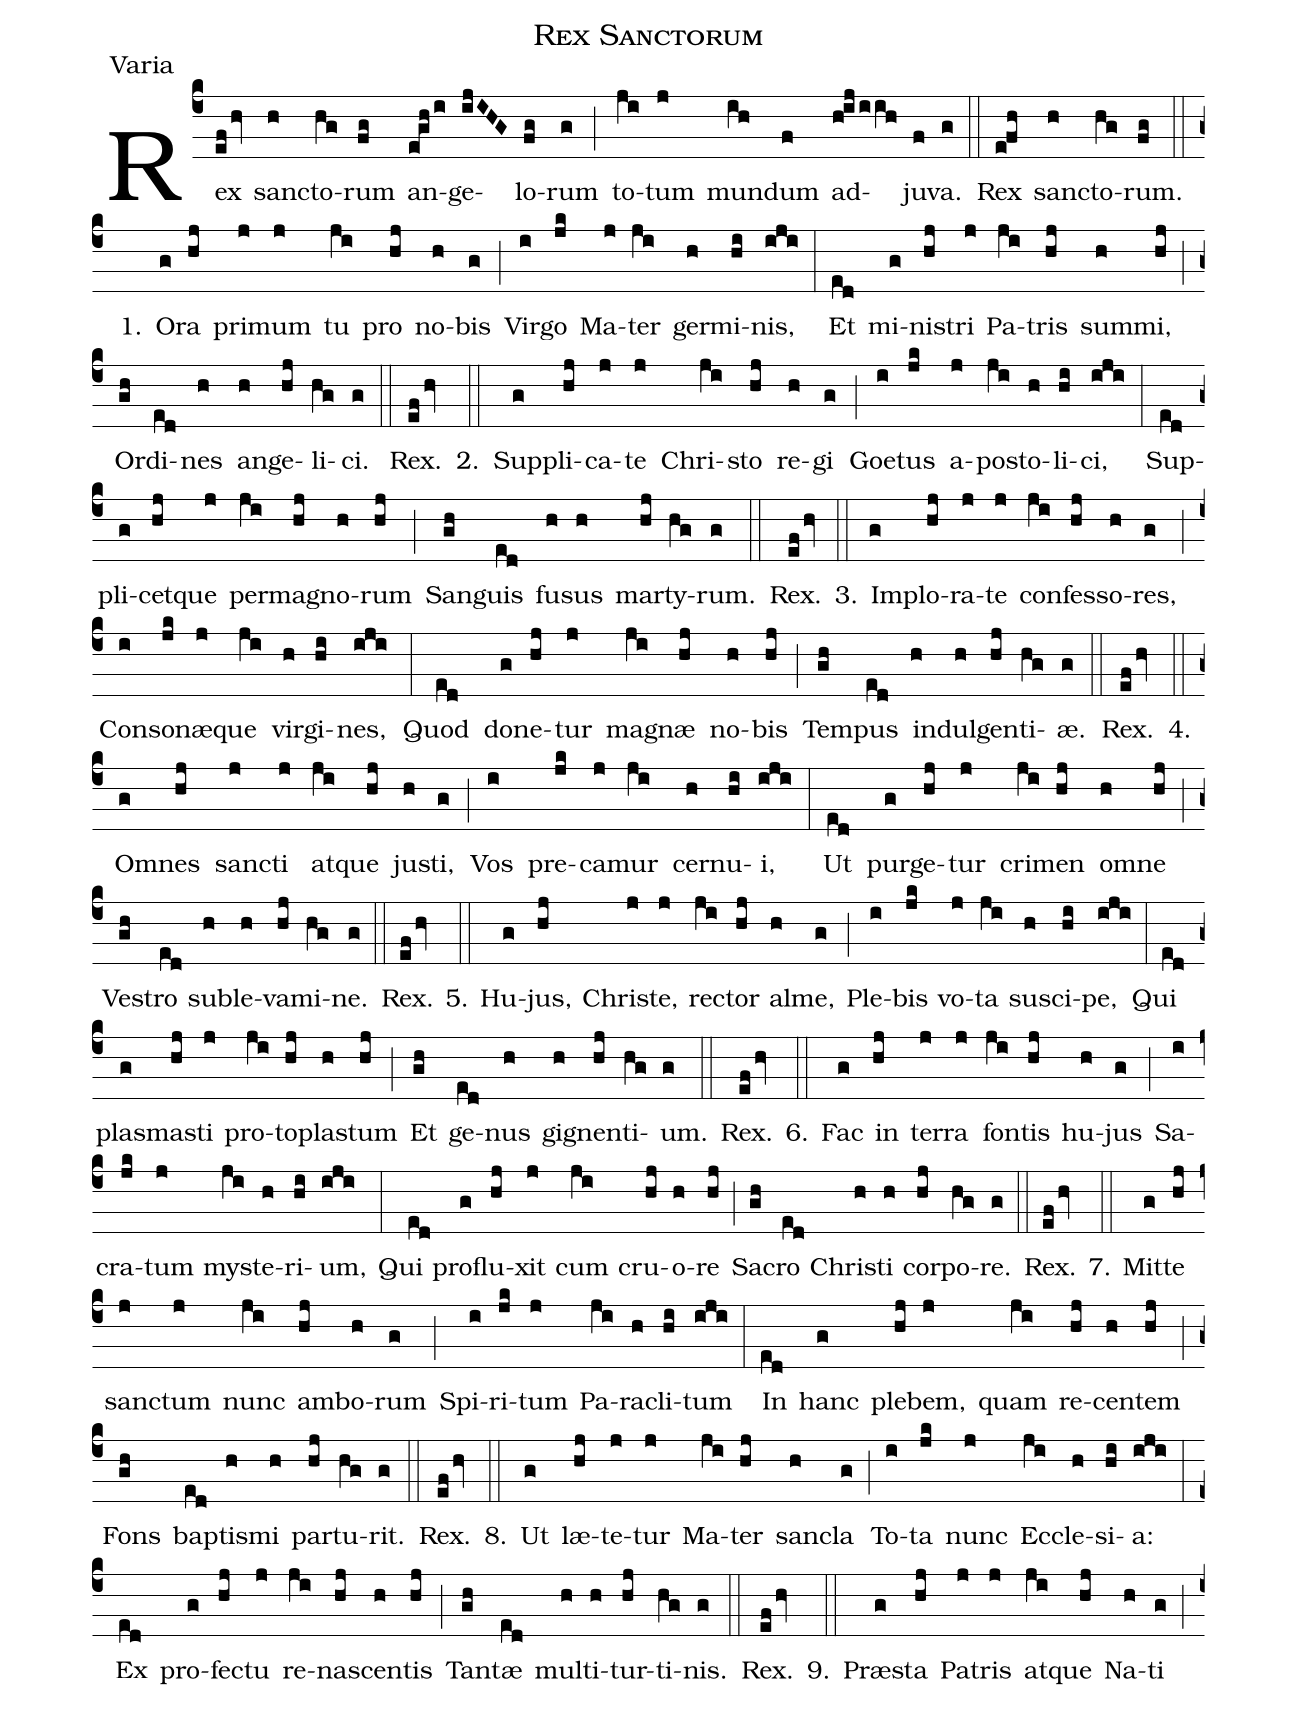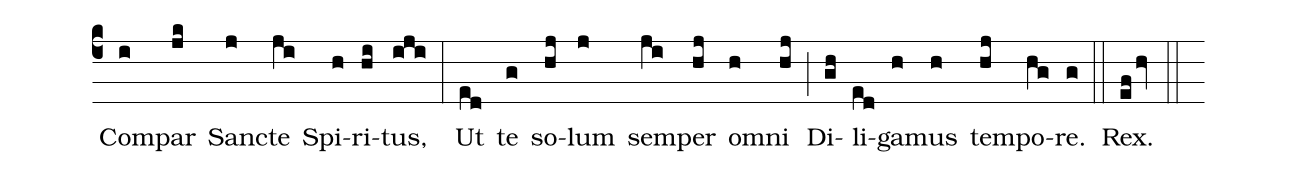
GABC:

name:Rex Sanctorum;
office-part:Varia;
%%
(c4)Rex(efhv) san(h)cto(hg)rum(fg) an(eghi)ge(ijIHG)lo(fg)rum(g) (;) to(ji)tum(j) mun(ih)dum(f) ad(hijiih)ju(f)va.(g) (::) Rex(efh) san(h)cto(hg)rum.(fg) (::)
 1.() O(g)ra(hj) pri(j)mum(j) tu(ji) pro(hj) no(h)bis(g) (;) Vir(i)go(jk) Ma(j)ter(ji) ger(h)mi(hi)nis,(iji) (:) Et(ed) mi(g)ni(hj)stri(j) Pa(ji)tris(hj) sum(h)mi,(hj) (;) Or(gh)di(ed)nes(h) an(h)ge(hj)li(hg)ci.(g) (::) Rex.(efhv)

2.(::) Sup(g)pli(hj)ca(j)te(j) Chri(ji)sto(hj) re(h)gi(g) (;) Goe(i)tus(jk) a(j)po(ji)sto(h)li(hi)ci,(iji) (:) Sup(ed)pli(g)cet(hj)que(j) per(ji)ma(hj)gno(h)rum(hj) (;) San(gh)guis(ed) fu(h)sus(h) mar(hj)ty(hg)rum.(g) (::) Rex.(efhv)

3.(::) Im(g)plo(hj)ra(j)te(j) con(ji)fes(hj)so(h)res,(g) (;) Con(i)so(jk)næ(j)que(ji) vir(h)gi(hi)nes,(iji) (:) Quod(ed) do(g)ne(hj)tur(j) ma(ji)gnæ(hj) no(h)bis(hj) (;) Tem(gh)pus(ed) in(h)dul(h)gen(hj)ti(hg)æ.(g) (::) Rex.(efhv)

4.(::) Om(g)nes(hj) san(j)cti(j) at(ji)que(hj) ju(h)sti,(g) (;) Vos(i) pre(jk)ca(j)mur(ji) cer(h)nu(hi)i,(iji) (:) Ut(ed) pur(g)ge(hj)tur(j) cri(ji)men(hj) om(h)ne(hj) (;) Ve(gh)stro(ed) su(h)ble(h)va(hj)mi(hg)ne.(g) (::) Rex.(efhv)

5.(::) Hu(g)jus,(hj) Chri(j)ste,(j) re(ji)ctor(hj) al(h)me,(g) (;) Ple(i)bis(jk) vo(j)ta(ji) su(h)sci(hi)pe,(iji) (:) Qui(ed) plas(g)ma(hj)sti(j) pro(ji)to(hj)pla(h)stum(hj) (;) Et(gh) ge(ed)nus(h) gi(h)gnen(hj)ti(hg)um.(g) (::) Rex.(efhv)

6.(::) Fac(g) in(hj) ter(j)ra(j) fon(ji)tis(hj) hu(h)jus(g) (;) Sa(i)cra(jk)tum(j) my(ji)ste(h)ri(hi)um,(iji) (:) Qui(ed) pro(g)flu(hj)xit(j) cum(ji) cru(hj)o(h)re(hj) (;) Sa(gh)cro(ed) Chri(h)sti(h) cor(hj)po(hg)re.(g) (::) Rex.(efhv)

7.(::) Mit(g)te(hj) san(j)ctum(j) nunc(ji) am(hj)bo(h)rum(g) (;) Spi(i)ri(jk)tum(j) Pa(ji)ra(h)cli(hi)tum(iji) (:) In(ed) hanc(g) ple(hj)bem,(j) quam(ji) re(hj)cen(h)tem(hj) (;) Fons(gh) bap(ed)tis(h)mi(h) par(hj)tu(hg)rit.(g) (::) Rex.(efhv)

8.(::) Ut(g) læ(hj)te(j)tur(j) Ma(ji)ter(hj) san(h)cla(g) (;) To(i)ta(jk) nunc(j) Ec(ji)cle(h)si(hi)a:(iji) (:) Ex(ed) pro(g)fe(hj)ctu(j) re(ji)na(hj)scen(h)tis(hj) (;) Tan(gh)tæ(ed) mul(h)ti(h)tur(hj)ti(hg)nis.(g) (::) Rex.(efhv)

9.(::) Præ(g)sta(hj) Pa(j)tris(j) at(ji)que(hj) Na(h)ti(g) (;) Com(i)par(jk) San(j)cte(ji) Spi(h)ri(hi)tus,(iji) (:) Ut(ed) te(g) so(hj)lum(j) sem(ji)per(hj) om(h)ni(hj) (;) Di(gh)li(ed)ga(h)mus(h) tem(hj)po(hg)re.(g) (::) Rex.(efhv) (::)
